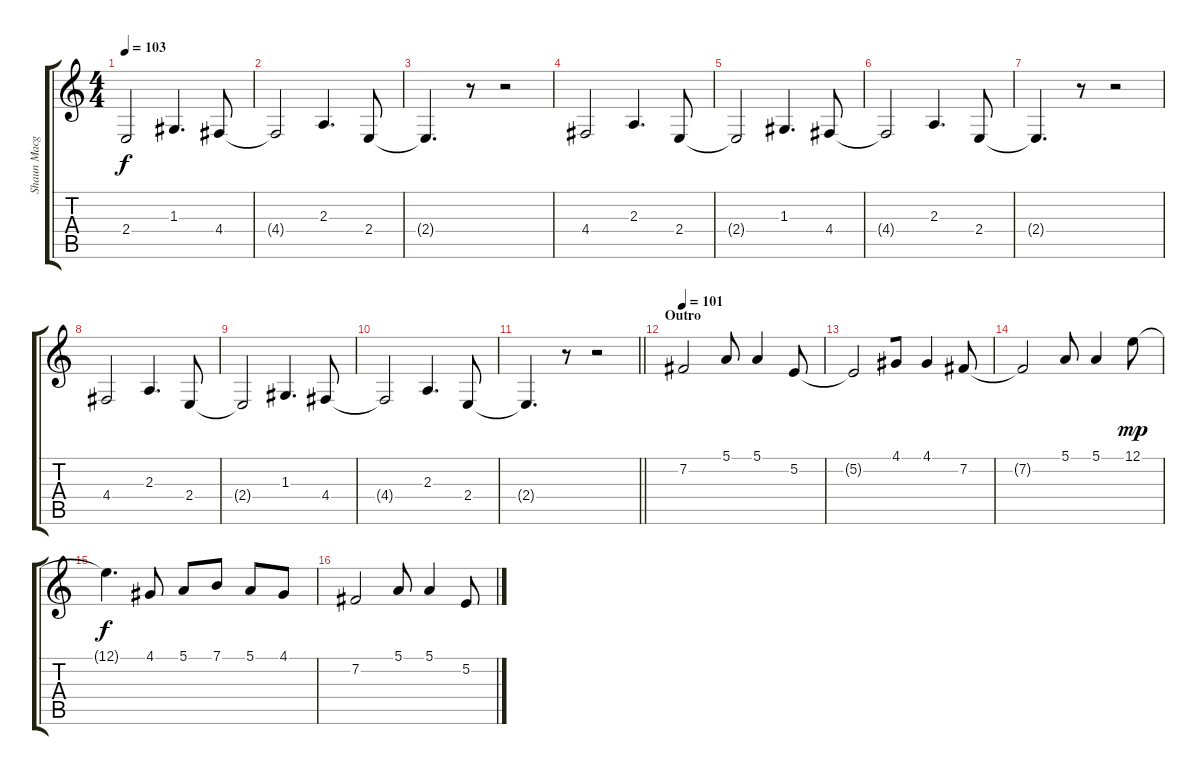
\track ("Shaun Macgowan" "Shaun Macg") {instrument acousticgrandpiano}
\staff {score tabs}
\tuning (E4 B3 G3 D3 A2 D2) {hide}
\ts (4 4)
\tempo 103
\clef g2
\ks c
2.4{t}.2{dy f} 1.3.4{d} 4.4.8 |
4.4{t}.2 2.3.4{d} 2.4.8 |
2.4{t}.4{d} r.8 r.2 |
4.4.2{instrument synthstrings1} 2.3.4{d} 2.4.8 |
2.4{t}.2 1.3.4{d} 4.4.8 |
4.4{t}.2 2.3.4{d} 2.4.8 |
2.4{t}.4{d} r.8 r.2 |
4.4.2{instrument synthstrings1} 2.3.4{d} 2.4.8 |
2.4{t}.2 1.3.4{d} 4.4.8 |
4.4{t}.2 2.3.4{d} 2.4.8 |
\barLineRight lightlight
2.4{t}.4{d} r.8 r.2 |
\section ("" "Outro")
\tempo 101
7.2.2{instrument overdrivenguitar} 5.1.8 5.1.4 5.2.8 |
5.2{t}.2{beam merge} 4.1.8 4.1.4 7.2.8 |
7.2{t}.2 5.1.8 5.1.4 12.1.8{dy mp} |
12.1{t}.4{d dy f} 4.1.8 5.1.8 7.1.8 5.1.8 4.1.8 |
7.2.2 5.1.8 5.1.4 5.2.8
